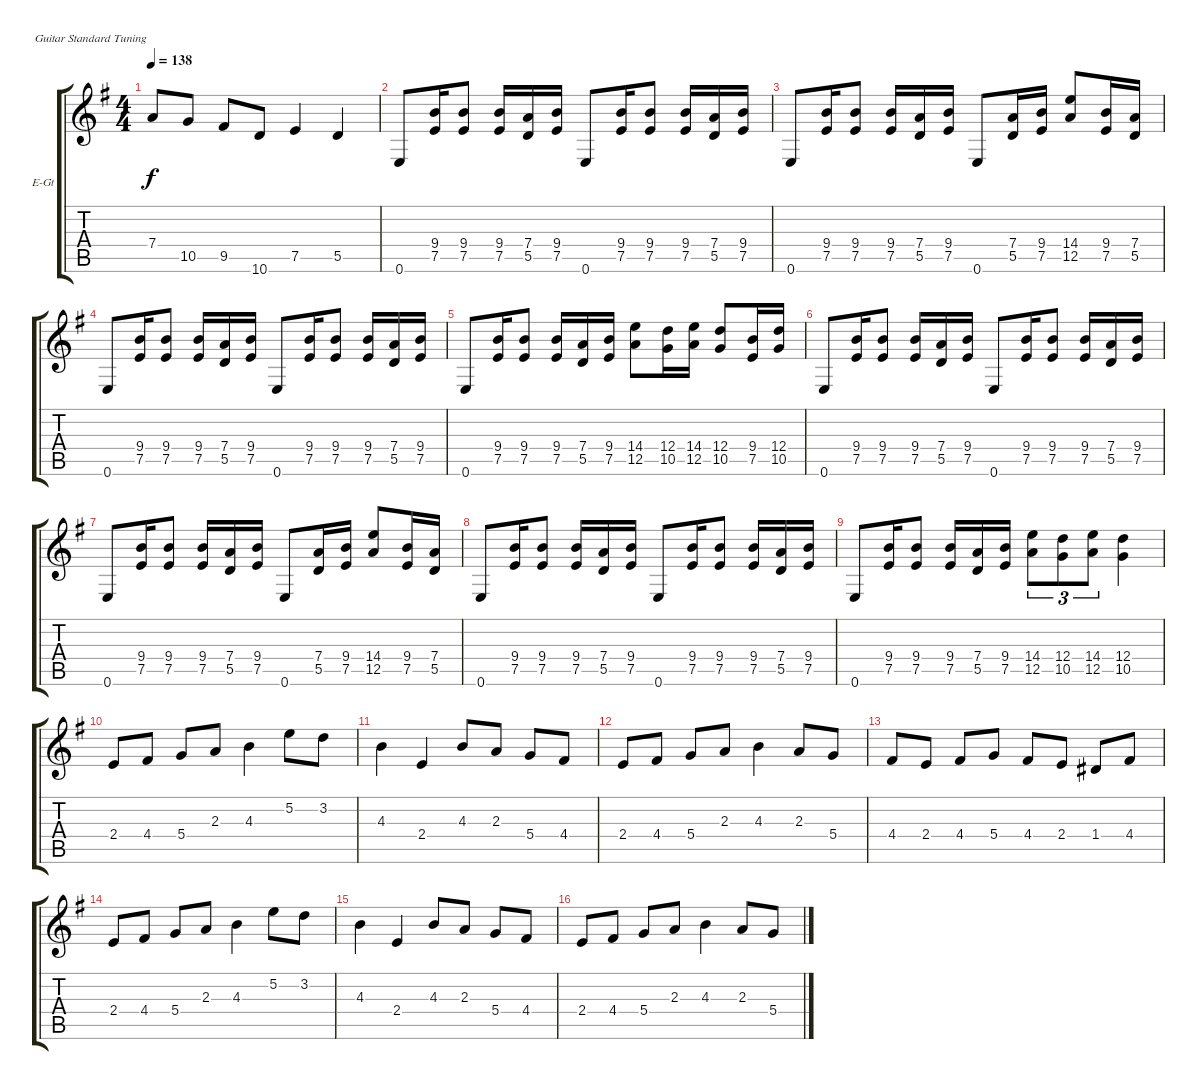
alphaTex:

\bracketExtendMode groupsimilarinstruments
\firstSystemTrackNameOrientation horizontal
\otherSystemsTrackNameOrientation horizontal
\track ("Track 1" "E-Gt") {instrument distortionguitar}
\staff {score tabs}
\tuning (E4 B3 G3 D3 A2 E2)
\ts (4 4)
\tempo 138
\clef g2
\ks g
7.4.8{dy f} 10.5.8 9.5.8 10.6.8 7.5.4 5.5.4 |
0.6.8 (7.5 9.4).16 (7.5 9.4).8 (7.5 9.4).16 (5.5 7.4).16 (7.5 9.4).16 0.6.8 (7.5 9.4).16 (7.5 9.4).8 (7.5 9.4).16 (5.5 7.4).16 (7.5 9.4).16 |
0.6.8 (7.5 9.4).16 (7.5 9.4).8 (7.5 9.4).16 (5.5 7.4).16 (7.5 9.4).16 0.6.8 (5.5 7.4).16 (7.5 9.4).16 (12.5 14.4).8 (7.5 9.4).16 (5.5 7.4).16 |
0.6.8 (7.5 9.4).16 (7.5 9.4).8 (7.5 9.4).16 (5.5 7.4).16 (7.5 9.4).16 0.6.8 (7.5 9.4).16 (7.5 9.4).8 (7.5 9.4).16 (5.5 7.4).16 (7.5 9.4).16 |
0.6.8 (7.5 9.4).16 (7.5 9.4).8 (7.5 9.4).16 (5.5 7.4).16 (7.5 9.4).16 (12.5 14.4).8 (10.5 12.4).16 (12.5 14.4).16 (10.5 12.4).8 (7.5 9.4).16 (10.5 12.4).16 |
0.6.8 (7.5 9.4).16 (7.5 9.4).8 (7.5 9.4).16 (5.5 7.4).16 (7.5 9.4).16 0.6.8 (7.5 9.4).16 (7.5 9.4).8 (7.5 9.4).16 (5.5 7.4).16 (7.5 9.4).16 |
0.6.8 (7.5 9.4).16 (7.5 9.4).8 (7.5 9.4).16 (5.5 7.4).16 (7.5 9.4).16 0.6.8 (5.5 7.4).16 (7.5 9.4).16 (12.5 14.4).8 (7.5 9.4).16 (5.5 7.4).16 |
0.6.8 (7.5 9.4).16 (7.5 9.4).8 (7.5 9.4).16 (5.5 7.4).16 (7.5 9.4).16 0.6.8 (7.5 9.4).16 (7.5 9.4).8 (7.5 9.4).16 (5.5 7.4).16 (7.5 9.4).16 |
0.6.8 (7.5 9.4).16 (7.5 9.4).8 (7.5 9.4).16 (5.5 7.4).16 (7.5 9.4).16 (12.5 14.4).8{tu (3 2)} (10.5 12.4).8{tu (3 2)} (12.5 14.4).8{tu (3 2)} (10.5 12.4).4 |
2.4.8 4.4.8 5.4.8 2.3.8 4.3.4 5.2.8 3.2.8 |
4.3.4 2.4.4 4.3.8 2.3.8 5.4.8 4.4.8 |
2.4.8 4.4.8 5.4.8 2.3.8 4.3.4 2.3.8 5.4.8 |
4.4.8 2.4.8 4.4.8 5.4.8 4.4.8 2.4.8 1.4.8 4.4.8 |
2.4.8 4.4.8 5.4.8 2.3.8 4.3.4 5.2.8 3.2.8 |
4.3.4 2.4.4 4.3.8 2.3.8 5.4.8 4.4.8 |
2.4.8 4.4.8 5.4.8 2.3.8 4.3.4 2.3.8 5.4.8
